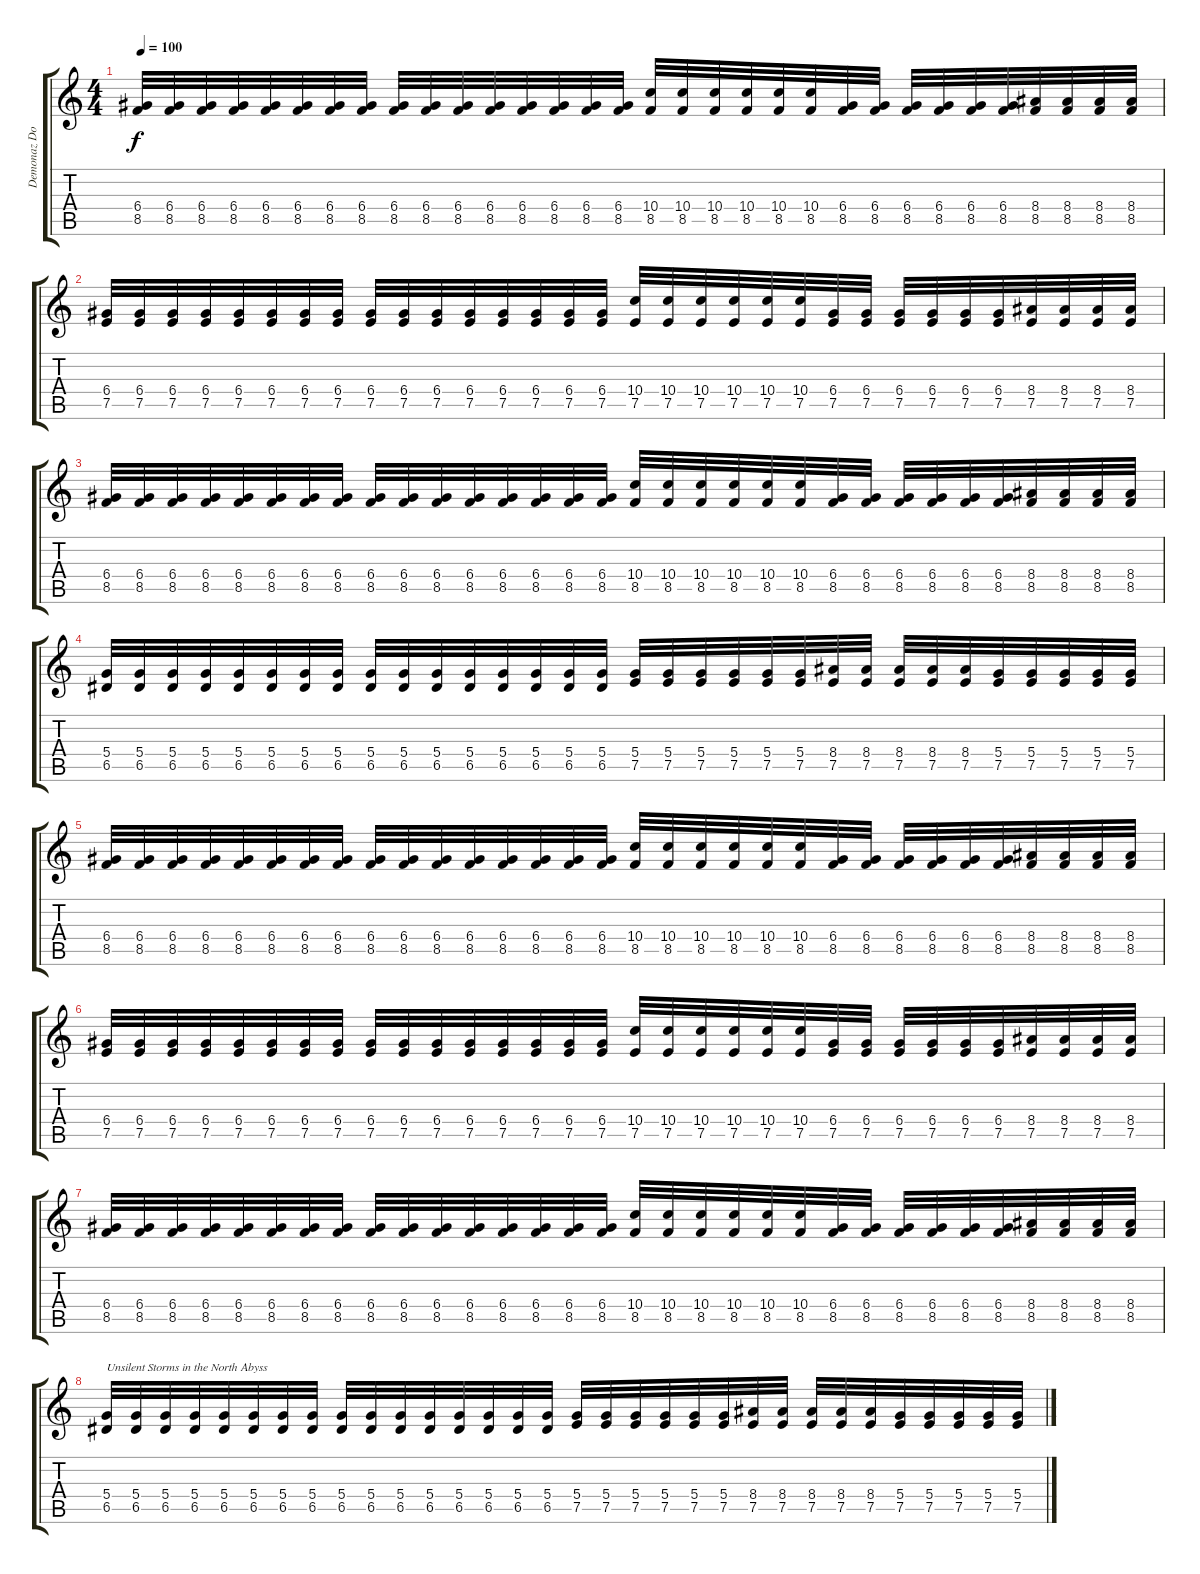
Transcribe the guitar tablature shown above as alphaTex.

\track ("Demonaz Doom Occulta" "Demonaz Do") {instrument distortionguitar}
\staff {score tabs}
\tuning (E4 B3 G3 D3 A2 E2) {hide}
\ts (4 4)
\tempo 100
\clef g2
\ks c
(6.4 8.5).32{dy f} (6.4 8.5).32 (6.4 8.5).32 (6.4 8.5).32 (6.4 8.5).32 (6.4 8.5).32 (6.4 8.5).32 (6.4 8.5).32 (6.4 8.5).32 (6.4 8.5).32 (6.4 8.5).32 (6.4 8.5).32 (6.4 8.5).32 (6.4 8.5).32 (6.4 8.5).32 (6.4 8.5).32 (10.4 8.5).32 (10.4 8.5).32 (10.4 8.5).32 (10.4 8.5).32 (10.4 8.5).32 (10.4 8.5).32 (6.4 8.5).32 (6.4 8.5).32 (6.4 8.5).32 (6.4 8.5).32 (6.4 8.5).32 (6.4 8.5).32 (8.4 8.5).32 (8.4 8.5).32 (8.4 8.5).32 (8.4 8.5).32 |
(6.4 7.5).32 (6.4 7.5).32 (6.4 7.5).32 (6.4 7.5).32 (6.4 7.5).32 (6.4 7.5).32 (6.4 7.5).32 (6.4 7.5).32 (6.4 7.5).32 (6.4 7.5).32 (6.4 7.5).32 (6.4 7.5).32 (6.4 7.5).32 (6.4 7.5).32 (6.4 7.5).32 (6.4 7.5).32 (10.4 7.5).32 (10.4 7.5).32 (10.4 7.5).32 (10.4 7.5).32 (10.4 7.5).32 (10.4 7.5).32 (6.4 7.5).32 (6.4 7.5).32 (6.4 7.5).32 (6.4 7.5).32 (6.4 7.5).32 (6.4 7.5).32 (8.4 7.5).32 (8.4 7.5).32 (8.4 7.5).32 (8.4 7.5).32 |
(6.4 8.5).32 (6.4 8.5).32 (6.4 8.5).32 (6.4 8.5).32 (6.4 8.5).32 (6.4 8.5).32 (6.4 8.5).32 (6.4 8.5).32 (6.4 8.5).32 (6.4 8.5).32 (6.4 8.5).32 (6.4 8.5).32 (6.4 8.5).32 (6.4 8.5).32 (6.4 8.5).32 (6.4 8.5).32 (10.4 8.5).32 (10.4 8.5).32 (10.4 8.5).32 (10.4 8.5).32 (10.4 8.5).32 (10.4 8.5).32 (6.4 8.5).32 (6.4 8.5).32 (6.4 8.5).32 (6.4 8.5).32 (6.4 8.5).32 (6.4 8.5).32 (8.4 8.5).32 (8.4 8.5).32 (8.4 8.5).32 (8.4 8.5).32 |
(5.4 6.5).32 (5.4 6.5).32 (5.4 6.5).32 (5.4 6.5).32 (5.4 6.5).32 (5.4 6.5).32 (5.4 6.5).32 (5.4 6.5).32 (5.4 6.5).32 (5.4 6.5).32 (5.4 6.5).32 (5.4 6.5).32 (5.4 6.5).32 (5.4 6.5).32 (5.4 6.5).32 (5.4 6.5).32 (5.4 7.5).32 (5.4 7.5).32 (5.4 7.5).32 (5.4 7.5).32 (5.4 7.5).32 (5.4 7.5).32 (8.4 7.5).32 (8.4 7.5).32 (8.4 7.5).32 (8.4 7.5).32 (8.4 7.5).32 (5.4 7.5).32 (5.4 7.5).32 (5.4 7.5).32 (5.4 7.5).32 (5.4 7.5).32 |
(6.4 8.5).32 (6.4 8.5).32 (6.4 8.5).32 (6.4 8.5).32 (6.4 8.5).32 (6.4 8.5).32 (6.4 8.5).32 (6.4 8.5).32 (6.4 8.5).32 (6.4 8.5).32 (6.4 8.5).32 (6.4 8.5).32 (6.4 8.5).32 (6.4 8.5).32 (6.4 8.5).32 (6.4 8.5).32 (10.4 8.5).32 (10.4 8.5).32 (10.4 8.5).32 (10.4 8.5).32 (10.4 8.5).32 (10.4 8.5).32 (6.4 8.5).32 (6.4 8.5).32 (6.4 8.5).32 (6.4 8.5).32 (6.4 8.5).32 (6.4 8.5).32 (8.4 8.5).32 (8.4 8.5).32 (8.4 8.5).32 (8.4 8.5).32 |
(6.4 7.5).32 (6.4 7.5).32 (6.4 7.5).32 (6.4 7.5).32 (6.4 7.5).32 (6.4 7.5).32 (6.4 7.5).32 (6.4 7.5).32 (6.4 7.5).32 (6.4 7.5).32 (6.4 7.5).32 (6.4 7.5).32 (6.4 7.5).32 (6.4 7.5).32 (6.4 7.5).32 (6.4 7.5).32 (10.4 7.5).32 (10.4 7.5).32 (10.4 7.5).32 (10.4 7.5).32 (10.4 7.5).32 (10.4 7.5).32 (6.4 7.5).32 (6.4 7.5).32 (6.4 7.5).32 (6.4 7.5).32 (6.4 7.5).32 (6.4 7.5).32 (8.4 7.5).32 (8.4 7.5).32 (8.4 7.5).32 (8.4 7.5).32 |
(6.4 8.5).32 (6.4 8.5).32 (6.4 8.5).32 (6.4 8.5).32 (6.4 8.5).32 (6.4 8.5).32 (6.4 8.5).32 (6.4 8.5).32 (6.4 8.5).32 (6.4 8.5).32 (6.4 8.5).32 (6.4 8.5).32 (6.4 8.5).32 (6.4 8.5).32 (6.4 8.5).32 (6.4 8.5).32 (10.4 8.5).32 (10.4 8.5).32 (10.4 8.5).32 (10.4 8.5).32 (10.4 8.5).32 (10.4 8.5).32 (6.4 8.5).32 (6.4 8.5).32 (6.4 8.5).32 (6.4 8.5).32 (6.4 8.5).32 (6.4 8.5).32 (8.4 8.5).32 (8.4 8.5).32 (8.4 8.5).32 (8.4 8.5).32 |
(5.4 6.5).32{txt "Unsilent Storms in the North Abyss"} (5.4 6.5).32 (5.4 6.5).32 (5.4 6.5).32 (5.4 6.5).32 (5.4 6.5).32 (5.4 6.5).32 (5.4 6.5).32 (5.4 6.5).32 (5.4 6.5).32 (5.4 6.5).32 (5.4 6.5).32 (5.4 6.5).32 (5.4 6.5).32 (5.4 6.5).32 (5.4 6.5).32 (5.4 7.5).32 (5.4 7.5).32 (5.4 7.5).32 (5.4 7.5).32 (5.4 7.5).32 (5.4 7.5).32 (8.4 7.5).32 (8.4 7.5).32 (8.4 7.5).32 (8.4 7.5).32 (8.4 7.5).32 (5.4 7.5).32 (5.4 7.5).32 (5.4 7.5).32 (5.4 7.5).32 (5.4 7.5).32
